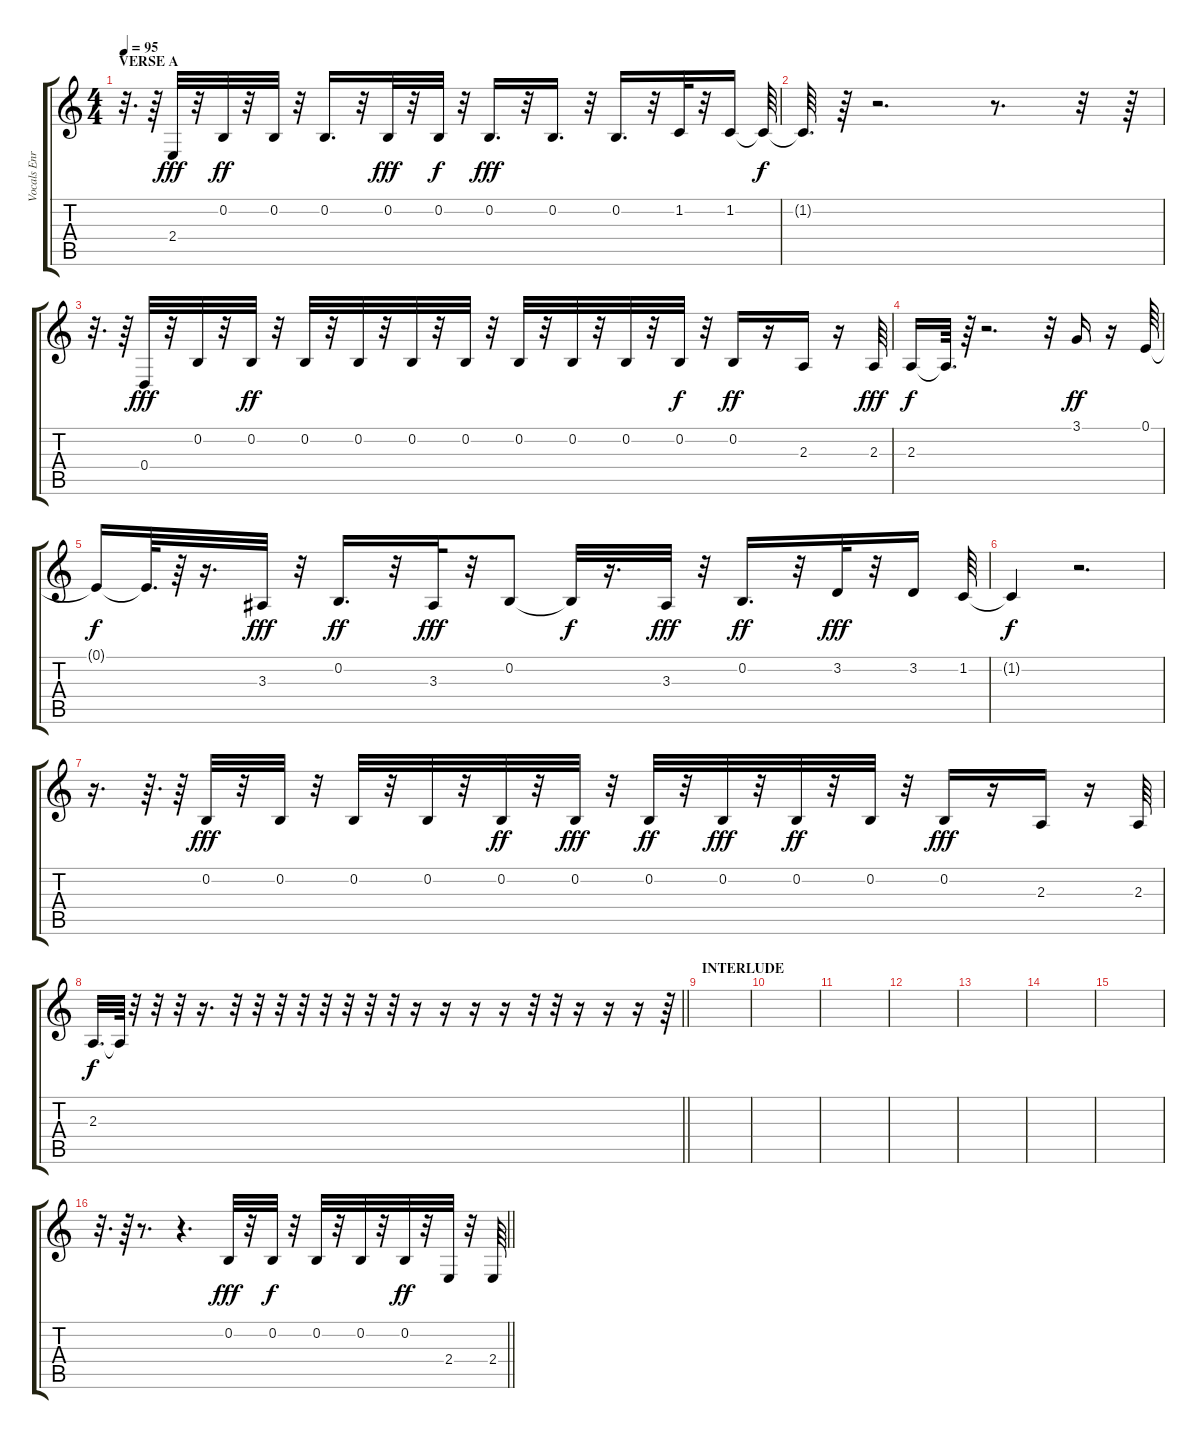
\track ("Vocals Enrique Iglesias" "Vocals Enr") {instrument lead6voice}
\staff {score tabs}
\tuning (E4 B3 G3 D3 A2 E2) {hide}
\ts (4 4)
\section ("" "VERSE A")
\tempo 95
\clef g2
\ks c
r.32{d dy f} r.64 2.4.32{dy fff} r.32 0.2.32{dy ff} r.32 0.2.32 r.32 0.2.16{d} r.32 0.2.32{dy fff} r.32 0.2.32{dy f} r.32 0.2.16{d dy fff} r.32 0.2.16{d} r.32 0.2.16{d} r.32 1.2.32 r.32 1.2.16 1.2{t}.64{dy f} |
1.2{t}.64{d} r.64 r.2{d} r.8{d} r.32 r.64 |
r.32{d} r.64 0.4.32{dy fff} r.32 0.2.32 r.32 0.2.32{dy ff} r.32 0.2.32 r.32 0.2.32 r.32 0.2.32 r.32 0.2.32 r.32 0.2.32 r.32 0.2.32 r.32 0.2.32 r.32 0.2.32{dy f} r.32 0.2.16{dy ff} r.16 2.3.16 r.16 2.3.64{dy fff} |
2.3.16{dy f} 2.3{t}.64{d} r.64 r.2{d} r.32 3.1.16{dy ff} r.16 0.1.64 |
0.1{t}.16{dy f} 0.1{t}.64{d} r.64 r.16{d} 3.3.32{dy fff} r.32 0.2.16{d dy ff} r.32 3.3.32{dy fff} r.32 0.2.8 0.2{t}.32{dy f} r.16{d} 3.3.32{dy fff} r.32 0.2.16{d dy ff} r.32 3.2.32{dy fff} r.32 3.2.16 1.2.64 |
1.2{t}.4{dy f} r.2{d} |
r.16{d} r.64{d} r.64 0.2.32{dy fff} r.32 0.2.32 r.32 0.2.32 r.32 0.2.32 r.32 0.2.32{dy ff} r.32 0.2.32{dy fff} r.32 0.2.32{dy ff} r.32 0.2.32{dy fff} r.32 0.2.32{dy ff} r.32 0.2.32 r.32 0.2.16{dy fff} r.16 2.3.16 r.16 2.3.64 |
\barLineRight lightlight
2.3.32{d dy f} 2.3{t}.64 r.32 r.32 r.32 r.16{d} r.32 r.32 r.32 r.32 r.32 r.32 r.32 r.32 r.16 r.16 r.16 r.16 r.32 r.32 r.16 r.16 r.16 r.64 |
\section ("" "INTERLUDE")
|
|
|
|
|
|
|
\barLineRight lightlight
r.32{d} r.64 r.8{d} r.4{d} 0.2.32{dy fff} r.32 0.2.32{dy f} r.32 0.2.32 r.32 0.2.32 r.32 0.2.32{dy ff} r.32 2.4.32 r.32 2.4.64
